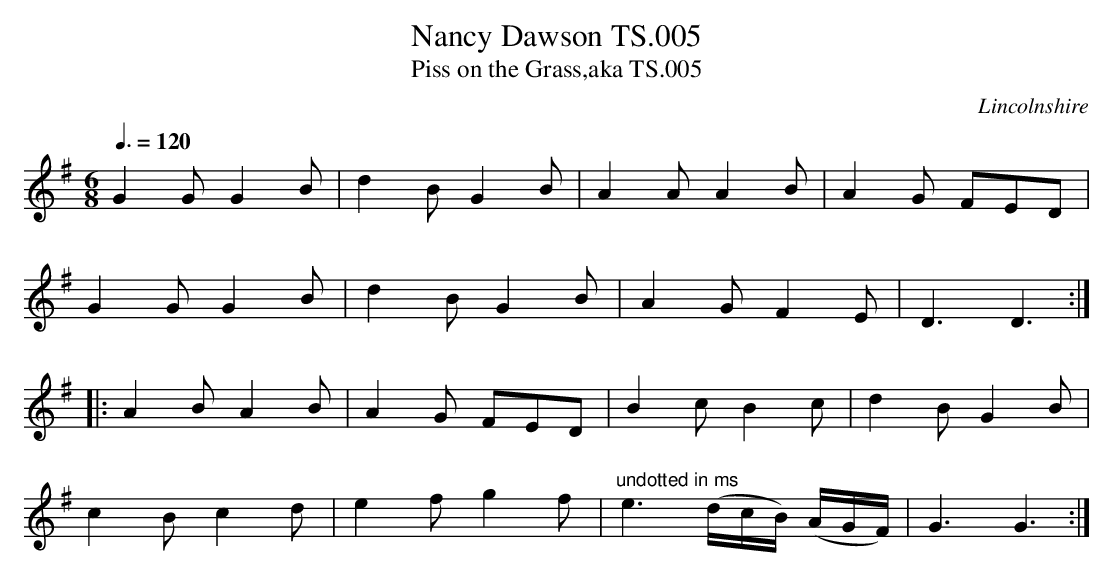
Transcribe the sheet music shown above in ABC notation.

X:1
T:Nancy Dawson TS.005
T:Piss on the Grass,aka TS.005
L:1/8
M:6/8
O:Lincolnshire
Q:3/8=120
K:G
G2GG2B|d2BG2B|A2AA2B|A2G FED|!
G2GG2B|d2BG2B|A2GF2E|D3D3:|!
|:A2BA2B|A2G FED|B2cB2c|d2BG2B|!
c2Bc2d|e2fg2f|"undotted in ms"e3(d/c/B/) (A/G/F/)|G3G3:|]
